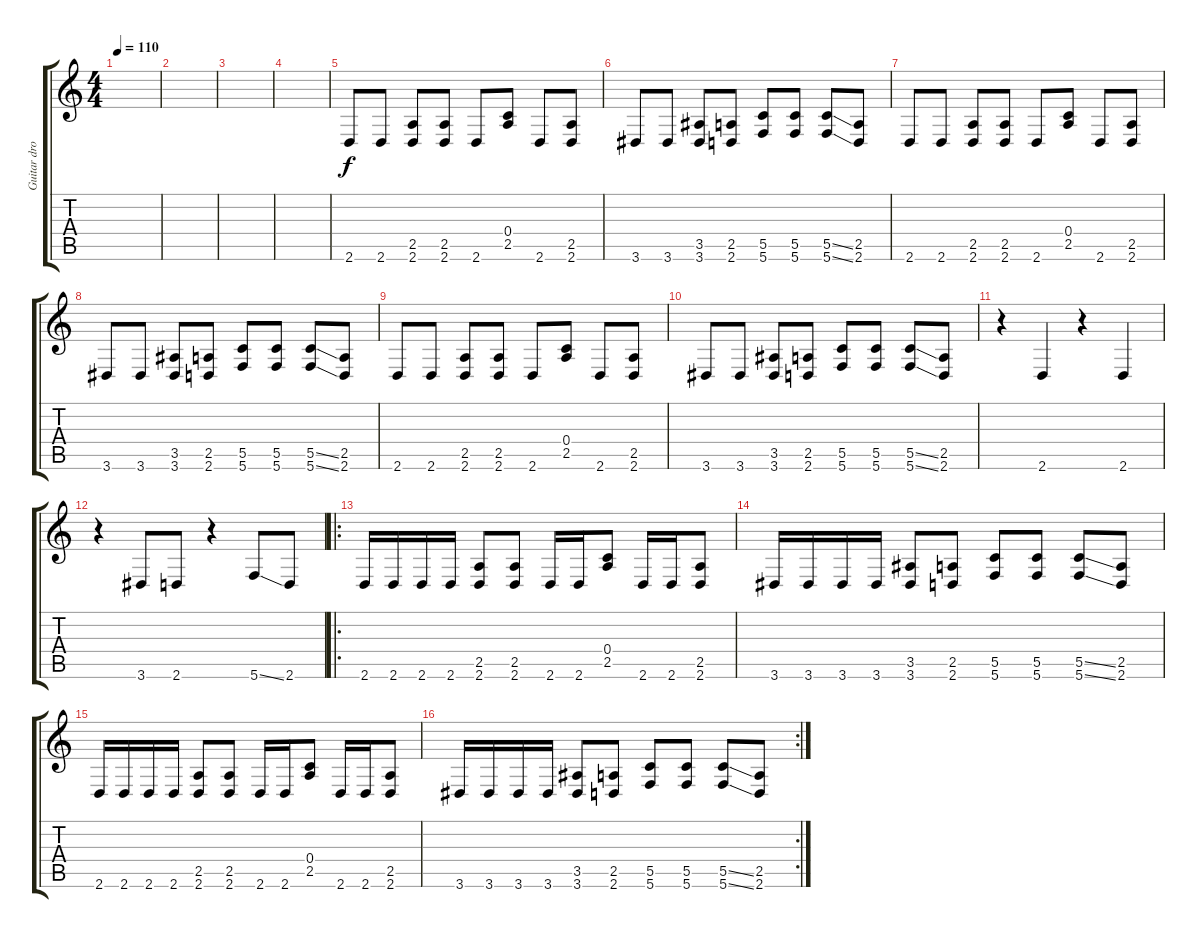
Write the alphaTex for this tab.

\track ("Guitar drop D" "Guitar dro") {instrument distortionguitar}
\staff {score tabs}
\tuning (D4 A3 F3 C3 G2 C2) {hide}
\ts (4 4)
\tempo 110
\clef g2
\ks c
|
|
|
|
2.6.8 2.6.8 (2.5 2.6).8 (2.5 2.6).8 2.6.8 (0.4 2.5).8 2.6.8 (2.5 2.6).8 |
3.6.8 3.6.8 (3.5 3.6).8 (2.5 2.6).8 (5.5 5.6).8 (5.5 5.6).8 (5.5{ss} 5.6{ss}).8 (2.5 2.6).8 |
2.6.8 2.6.8 (2.5 2.6).8 (2.5 2.6).8 2.6.8 (0.4 2.5).8 2.6.8 (2.5 2.6).8 |
3.6.8 3.6.8 (3.5 3.6).8 (2.5 2.6).8 (5.5 5.6).8 (5.5 5.6).8 (5.5{ss} 5.6{ss}).8 (2.5 2.6).8 |
2.6.8 2.6.8 (2.5 2.6).8 (2.5 2.6).8 2.6.8 (0.4 2.5).8 2.6.8 (2.5 2.6).8 |
3.6.8 3.6.8 (3.5 3.6).8 (2.5 2.6).8 (5.5 5.6).8 (5.5 5.6).8 (5.5{ss} 5.6{ss}).8 (2.5 2.6).8 |
r.4 2.6.4 r.4 2.6.4 |
r.4 3.6.8 2.6.8 r.4 5.6{ss}.8 2.6.8 |
\ro
2.6.16 2.6.16 2.6.16 2.6.16 (2.5 2.6).8 (2.5 2.6).8 2.6.16 2.6.16 (0.4 2.5).8 2.6.16 2.6.16 (2.5 2.6).8 |
3.6.16 3.6.16 3.6.16 3.6.16 (3.5 3.6).8 (2.5 2.6).8 (5.5 5.6).8 (5.5 5.6).8 (5.5{ss} 5.6{ss}).8 (2.5 2.6).8 |
2.6.16 2.6.16 2.6.16 2.6.16 (2.5 2.6).8 (2.5 2.6).8 2.6.16 2.6.16 (0.4 2.5).8 2.6.16 2.6.16 (2.5 2.6).8 |
\rc 2
3.6.16 3.6.16 3.6.16 3.6.16 (3.5 3.6).8 (2.5 2.6).8 (5.5 5.6).8 (5.5 5.6).8 (5.5{ss} 5.6{ss}).8 (2.5 2.6).8
